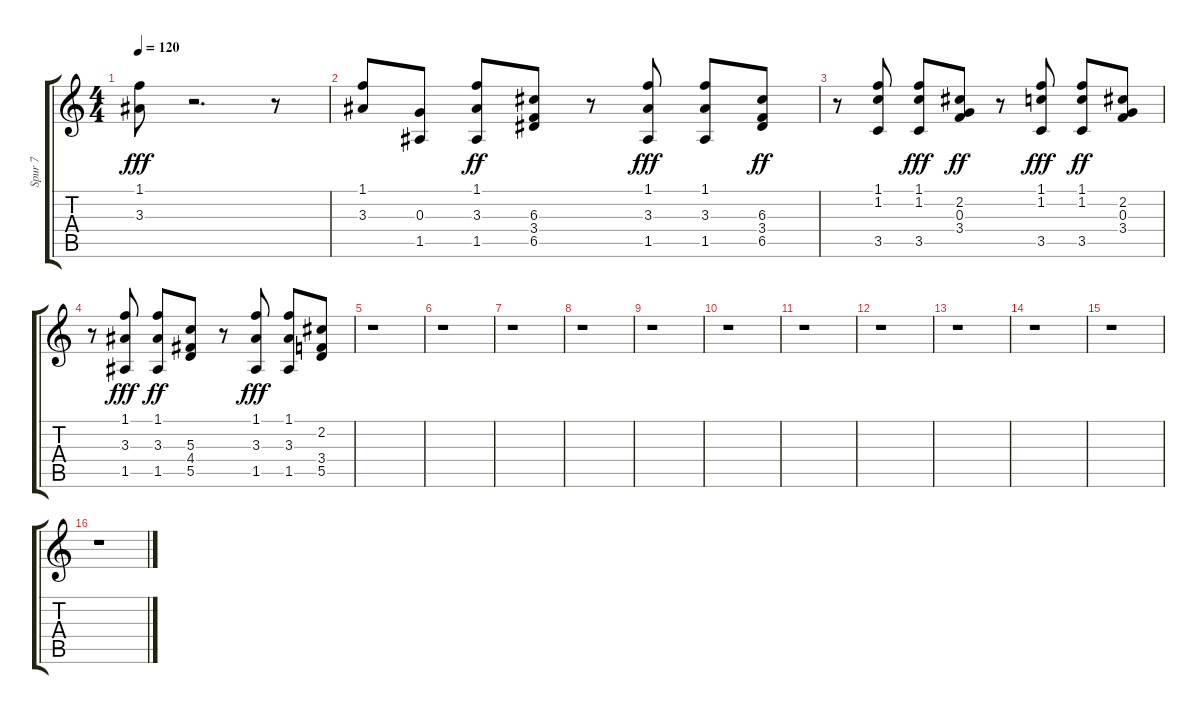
\track ("Spur 7" "Spur 7") {instrument electricguitarclean}
\staff {score tabs}
\tuning (E4 B3 G3 D3 A2 E2) {hide}
\ts (4 4)
\tempo 120
\clef g2
\ks c
(1.1 3.3).8{dy fff} r.2{d} r.8 |
(1.1 3.3).8 (0.3 1.5).8 (1.1 3.3 1.5).8{dy ff} (6.3 3.4 6.5).8 r.8 (1.1 3.3 1.5).8{dy fff} (1.1 3.3 1.5).8 (6.3 3.4 6.5).8{dy ff} |
r.8 (1.1 1.2 3.5).8 (1.1 1.2 3.5).8{dy fff} (2.2 0.3 3.4).8{dy ff} r.8 (1.1 1.2 3.5).8{dy fff} (1.1 1.2 3.5).8{dy ff} (2.2 0.3 3.4).8 |
r.8 (1.1 3.3 1.5).8{dy fff} (1.1 3.3 1.5).8{dy ff} (5.3 4.4 5.5).8 r.8 (1.1 3.3 1.5).8{dy fff} (1.1 3.3 1.5).8 (2.2 3.4 5.5).8 |
r.1 |
r.1 |
r.1 |
r.1 |
r.1 |
r.1 |
r.1 |
r.1 |
r.1 |
r.1 |
r.1 |
r.1
